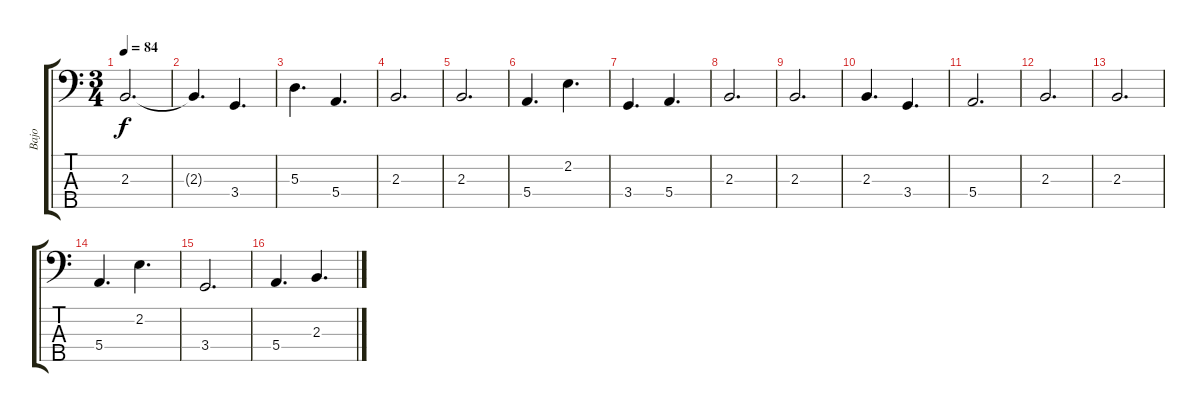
\track ("Bajo" "Bajo") {instrument electricbassfinger}
\staff {score tabs}
\tuning (G2 D2 A1 E1 B0) {hide}
\ts (3 4)
\tempo 84
\clef f4
\ks c
2.3.2{d dy f} |
2.3{t}.4{d} 3.4.4{d} |
5.3.4{d} 5.4.4{d} |
2.3.2{d} |
2.3.2{d} |
5.4.4{d} 2.2.4{d} |
3.4.4{d} 5.4.4{d} |
2.3.2{d} |
2.3.2{d} |
2.3.4{d} 3.4.4{d} |
5.4.2{d} |
2.3.2{d} |
2.3.2{d} |
5.4.4{d} 2.2.4{d} |
3.4.2{d} |
5.4.4{d} 2.3.4{d}
